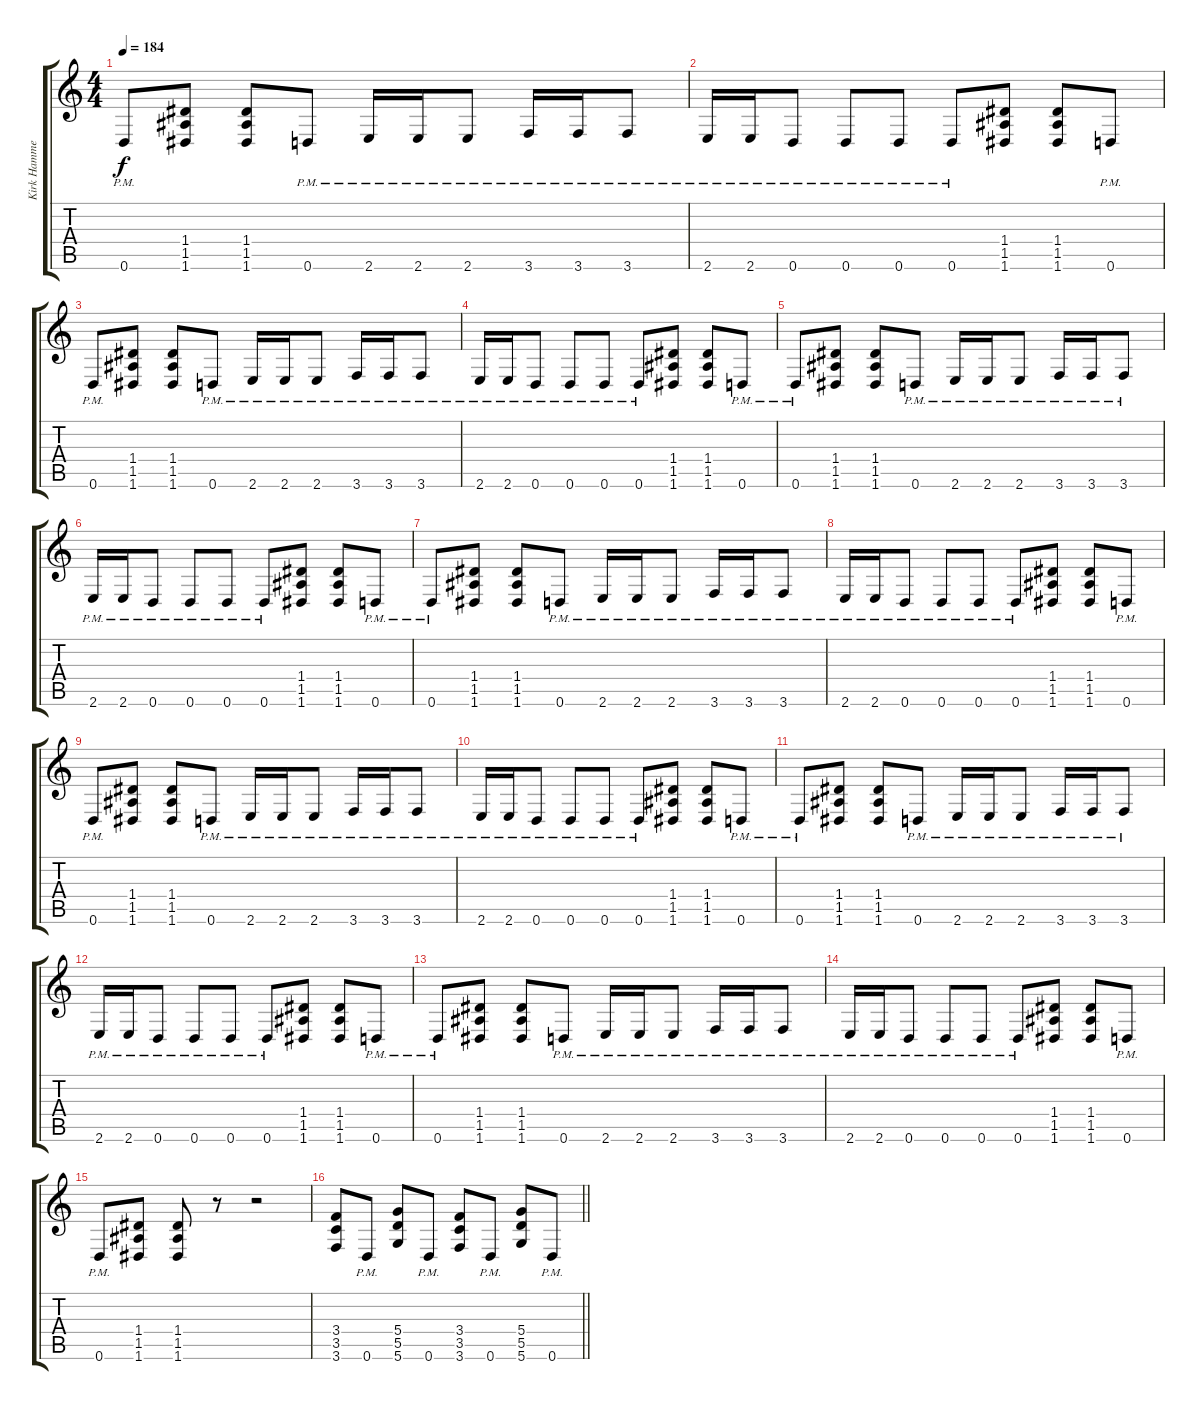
\track ("Kirk Hammet" "Kirk Hamme") {instrument distortionguitar}
\staff {score tabs}
\tuning (E4 B3 G3 D3 A2 D2) {hide}
\ts (4 4)
\tempo 184
\clef g2
\ks c
0.6{pm}.8{dy f} (1.4 1.5 1.6).8 (1.4 1.5 1.6).8 0.6{pm}.8 2.6{pm}.16 2.6{pm}.16 2.6{pm}.8 3.6{pm}.16 3.6{pm}.16 3.6{pm}.8 |
2.6{pm}.16 2.6{pm}.16 0.6{pm}.8 0.6{pm}.8 0.6{pm}.8 0.6{pm}.8 (1.4 1.5 1.6).8 (1.4 1.5 1.6).8 0.6{pm}.8 |
0.6{pm}.8 (1.4 1.5 1.6).8 (1.4 1.5 1.6).8 0.6{pm}.8 2.6{pm}.16 2.6{pm}.16 2.6{pm}.8 3.6{pm}.16 3.6{pm}.16 3.6{pm}.8 |
2.6{pm}.16 2.6{pm}.16 0.6{pm}.8 0.6{pm}.8 0.6{pm}.8 0.6{pm}.8 (1.4 1.5 1.6).8 (1.4 1.5 1.6).8 0.6{pm}.8 |
0.6{pm}.8 (1.4 1.5 1.6).8 (1.4 1.5 1.6).8 0.6{pm}.8 2.6{pm}.16 2.6{pm}.16 2.6{pm}.8 3.6{pm}.16 3.6{pm}.16 3.6{pm}.8 |
2.6{pm}.16 2.6{pm}.16 0.6{pm}.8 0.6{pm}.8 0.6{pm}.8 0.6{pm}.8 (1.4 1.5 1.6).8 (1.4 1.5 1.6).8 0.6{pm}.8 |
0.6{pm}.8 (1.4 1.5 1.6).8 (1.4 1.5 1.6).8 0.6{pm}.8 2.6{pm}.16 2.6{pm}.16 2.6{pm}.8 3.6{pm}.16 3.6{pm}.16 3.6{pm}.8 |
2.6{pm}.16 2.6{pm}.16 0.6{pm}.8 0.6{pm}.8 0.6{pm}.8 0.6{pm}.8 (1.4 1.5 1.6).8 (1.4 1.5 1.6).8 0.6{pm}.8 |
0.6{pm}.8 (1.4 1.5 1.6).8 (1.4 1.5 1.6).8 0.6{pm}.8 2.6{pm}.16 2.6{pm}.16 2.6{pm}.8 3.6{pm}.16 3.6{pm}.16 3.6{pm}.8 |
2.6{pm}.16 2.6{pm}.16 0.6{pm}.8 0.6{pm}.8 0.6{pm}.8 0.6{pm}.8 (1.4 1.5 1.6).8 (1.4 1.5 1.6).8 0.6{pm}.8 |
0.6{pm}.8 (1.4 1.5 1.6).8 (1.4 1.5 1.6).8 0.6{pm}.8 2.6{pm}.16 2.6{pm}.16 2.6{pm}.8 3.6{pm}.16 3.6{pm}.16 3.6{pm}.8 |
2.6{pm}.16 2.6{pm}.16 0.6{pm}.8 0.6{pm}.8 0.6{pm}.8 0.6{pm}.8 (1.4 1.5 1.6).8 (1.4 1.5 1.6).8 0.6{pm}.8 |
0.6{pm}.8 (1.4 1.5 1.6).8 (1.4 1.5 1.6).8 0.6{pm}.8 2.6{pm}.16 2.6{pm}.16 2.6{pm}.8 3.6{pm}.16 3.6{pm}.16 3.6{pm}.8 |
2.6{pm}.16 2.6{pm}.16 0.6{pm}.8 0.6{pm}.8 0.6{pm}.8 0.6{pm}.8 (1.4 1.5 1.6).8 (1.4 1.5 1.6).8 0.6{pm}.8 |
0.6{pm}.8 (1.4 1.5 1.6).8 (1.4 1.5 1.6).8 r.8 r.2 |
\barLineRight lightlight
(3.4 3.5 3.6).8 0.6{pm}.8 (5.4 5.5 5.6).8 0.6{pm}.8 (3.4 3.5 3.6).8 0.6{pm}.8 (5.4 5.5 5.6).8 0.6{pm}.8
